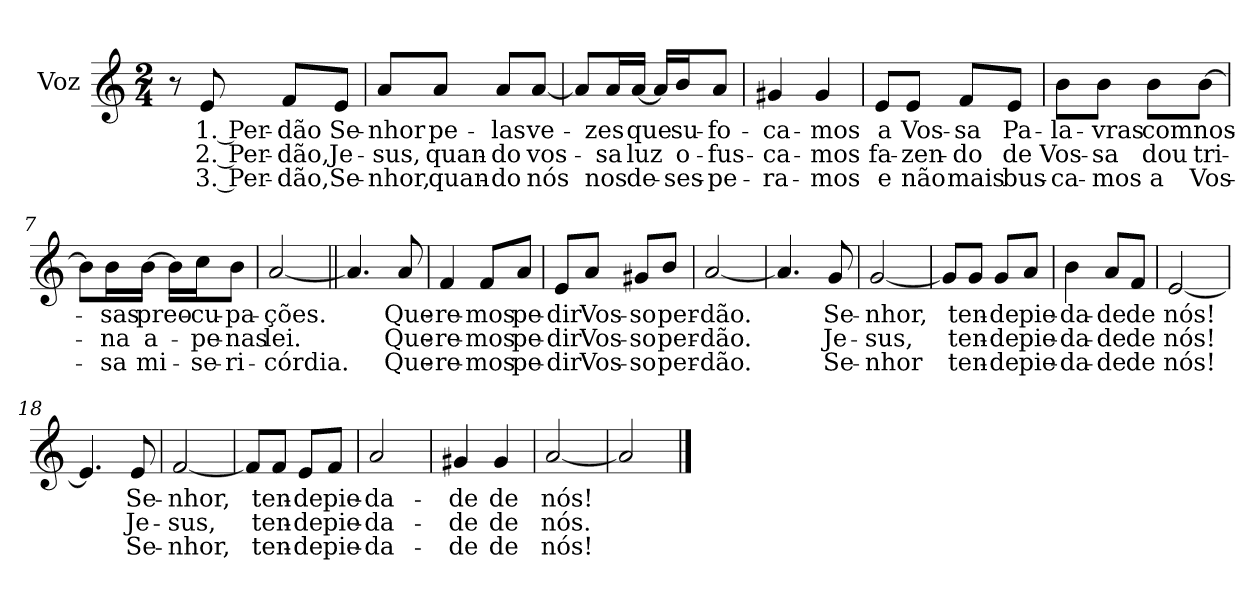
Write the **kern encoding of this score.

**kern	**text	**text	**text
*part1	*part1	*part1	*part1
*staff1	*staff1	*staff1	*staff1
*I"Voz	*	*	*
*I'Vo.	*	*	*
*clefG2	*	*	*
*k[]	*	*	*
*M2/4	*	*	*
*MM90	*	*	*
=1	=1	=1	=1
8r	.	.	.
!	!LO:LY:b	!LO:LY:b	!LO:LY:b
8e/	1. Per-	2. Per-	3. Per-
!	!LO:LY:b	!LO:LY:b	!LO:LY:b
8f/L	-dão	-dão,	-dão,
!	!LO:LY:b	!LO:LY:b	!LO:LY:b
8e/J	Se-	Je-	Se-
=2	=2	=2	=2
!	!LO:LY:b	!LO:LY:b	!LO:LY:b
8a/L	-nhor	-sus,	-nhor,
!	!LO:LY:b	!LO:LY:b	!LO:LY:b
8a/J	pe-	quan-	quan-
!	!LO:LY:b	!LO:LY:b	!LO:LY:b
8a/L	-las	-do	-do
!	!LO:LY:b	!LO:LY:b	!LO:LY:b
[8a/J	ve-	vos-	nós
=3	=3	=3	=3
8a/L]	.	.	.
!	!LO:LY:b	!LO:LY:b	!LO:LY:b
16a/L	-zes	-sa	nos
!	!LO:LY:b	!LO:LY:b	!LO:LY:b
[16a/JJ	que	luz	de-
16a/LL]	.	.	.
!	!LO:LY:b	!LO:LY:b	!LO:LY:b
16b/J	su-	o-	-ses-
!	!LO:LY:b	!LO:LY:b	!LO:LY:b
8a/J	-fo-	-fus-	-pe-
=4	=4	=4	=4
!	!LO:LY:b	!LO:LY:b	!LO:LY:b
4g#X/	-ca-	-ca-	-ra-
!	!LO:LY:b	!LO:LY:b	!LO:LY:b
4g#/	-mos	-mos	-mos
!!LO:LB:g=z
=5	=5	=5	=5
!	!LO:LY:b	!LO:LY:b	!LO:LY:b
8e/L	a	fa-	e
!	!LO:LY:b	!LO:LY:b	!LO:LY:b
8e/J	Vos-	-zen-	não
!	!LO:LY:b	!LO:LY:b	!LO:LY:b
8f/L	-sa	-do	mais
!	!LO:LY:b	!LO:LY:b	!LO:LY:b
8e/J	Pa-	de	bus-
=6	=6	=6	=6
!	!LO:LY:b	!LO:LY:b	!LO:LY:b
8b\L	-la-	Vos-	-ca-
!	!LO:LY:b	!LO:LY:b	!LO:LY:b
8b\J	-vras	-sa	-mos
!	!LO:LY:b	!LO:LY:b	!LO:LY:b
8b\L	com	dou	a
!	!LO:LY:b	!LO:LY:b	!LO:LY:b
[8b\J	nos-	tri-	Vos-
=7	=7	=7	=7
8b\L]	.	.	.
!	!LO:LY:b	!LO:LY:b	!LO:LY:b
16b\L	-sas	-na	-sa
!	!LO:LY:b	!LO:LY:b	!LO:LY:b
[16b\JJ	preo-	a-	mi-
16b\LL]	.	.	.
!	!LO:LY:b	!LO:LY:b	!LO:LY:b
16cc\J	-cu-	-pe-	-se-
!	!LO:LY:b	!LO:LY:b	!LO:LY:b
8b\J	-pa-	-nas	-ri-
=8	=8	=8	=8
!	!LO:LY:b	!LO:LY:b	!LO:LY:b
[2a/	-ções.	lei.	-córdia.
!!LO:LB:g=z
=9||	=9||	=9||	=9||
4.a/]	.	.	.
!	!LO:LY:b	!LO:LY:b	!LO:LY:b
8a/	-Que-	Que-	Que-
=10	=10	=10	=10
!	!LO:LY:b	!LO:LY:b	!LO:LY:b
4f/	-re-	-re-	-re-
!	!LO:LY:b	!LO:LY:b	!LO:LY:b
8f/L	-mos	-mos	-mos
!	!LO:LY:b	!LO:LY:b	!LO:LY:b
8a/J	pe-	pe-	pe-
=11	=11	=11	=11
!	!LO:LY:b	!LO:LY:b	!LO:LY:b
8e/L	-dir	-dir	-dir
!	!LO:LY:b	!LO:LY:b	!LO:LY:b
8a/J	Vos-	Vos-	Vos-
!	!LO:LY:b	!LO:LY:b	!LO:LY:b
8g#X/L	-so	-so	-so
!	!LO:LY:b	!LO:LY:b	!LO:LY:b
8b/J	per-	per-	per-
=12	=12	=12	=12
!	!LO:LY:b	!LO:LY:b	!LO:LY:b
[2a/	-dão.	-dão.	-dão.
=13	=13	=13	=13
4.a/]	.	.	.
!	!LO:LY:b	!LO:LY:b	!LO:LY:b
8g/	Se-	Je-	Se-
=14	=14	=14	=14
!	!LO:LY:b	!LO:LY:b	!LO:LY:b
[2g/	-nhor,	-sus,	-nhor
=15	=15	=15	=15
8g/L]	.	.	.
!	!LO:LY:b	!LO:LY:b	!LO:LY:b
8g/J	ten-	ten-	ten-
!	!LO:LY:b	!LO:LY:b	!LO:LY:b
8g/L	-de	-de	-de
!	!LO:LY:b	!LO:LY:b	!LO:LY:b
8a/J	pie-	pie-	pie-
=16	=16	=16	=16
!	!LO:LY:b	!LO:LY:b	!LO:LY:b
4b\	-da-	-da-	-da-
!	!LO:LY:b	!LO:LY:b	!LO:LY:b
8a/L	-de	-de	-de
!	!LO:LY:b	!LO:LY:b	!LO:LY:b
8f/J	de	de	de
=17	=17	=17	=17
!	!LO:LY:b	!LO:LY:b	!LO:LY:b
[2e/	nós!	nós!	nós!
!!LO:LB:g=z
=18	=18	=18	=18
4.e/]	.	.	.
!	!LO:LY:b	!LO:LY:b	!LO:LY:b
8e/	Se-	Je-	Se-
=19	=19	=19	=19
!	!LO:LY:b	!LO:LY:b	!LO:LY:b
[2f/	-nhor,	-sus,	-nhor,
=20	=20	=20	=20
8f/L]	.	.	.
!	!LO:LY:b	!LO:LY:b	!LO:LY:b
8f/J	ten-	ten-	ten-
!	!LO:LY:b	!LO:LY:b	!LO:LY:b
8e/L	-de	-de	-de
!	!LO:LY:b	!LO:LY:b	!LO:LY:b
8f/J	pie-	pie-	pie-
=21	=21	=21	=21
!	!LO:LY:b	!LO:LY:b	!LO:LY:b
2a/	-da-	-da-	-da-
=22	=22	=22	=22
!	!LO:LY:b	!LO:LY:b	!LO:LY:b
4g#X/	-de	-de	-de
!	!LO:LY:b	!LO:LY:b	!LO:LY:b
4g#/	de	de	de
=23	=23	=23	=23
!	!LO:LY:b	!LO:LY:b	!LO:LY:b
[2a/	nós!	nós.	nós!
=24	=24	=24	=24
2a/]	.	.	.
==	==	==	==
*-	*-	*-	*-
